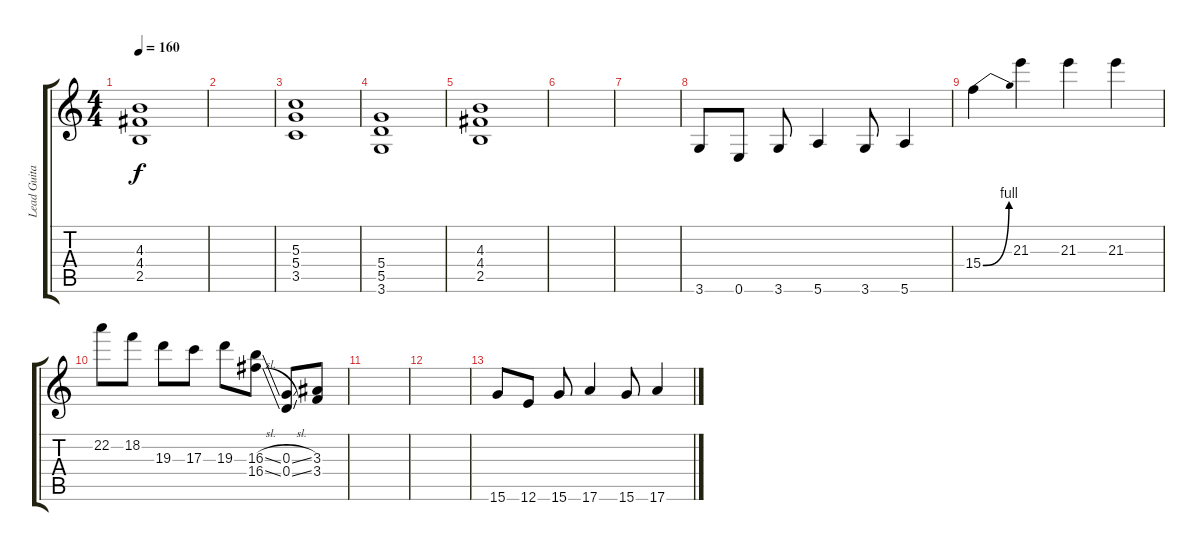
\track ("Lead Guitar" "Lead Guita") {instrument overdrivenguitar}
\staff {score tabs}
\tuning (E4 B3 G3 D3 A2 E2) {hide}
\ts (4 4)
\tempo 160
\clef g2
\ks c
(4.3 4.4 2.5).1{dy f} |
|
(5.3 5.4 3.5).1 |
(5.4 5.5 3.6).1 |
(4.3 4.4 2.5).1 |
|
|
3.6.8 0.6.8 3.6.8 5.6.4 3.6.8 5.6.4 |
15.4{be (bend 0 0 60 4)}.4 21.3.4 21.3.4 21.3.4 |
22.2.8 18.2.8 19.3.8 17.3.8 19.3.8 (16.3{sl} 16.4{sl}).8 (0.3{sl} 0.4{sl}).8 (3.3 3.4).8 |
|
|
15.6.8 12.6.8 15.6.8 17.6.4 15.6.8 17.6.4
